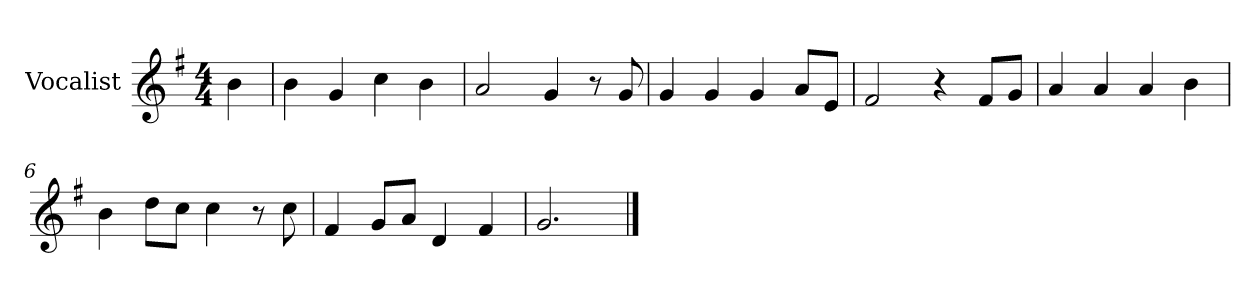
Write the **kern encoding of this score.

**kern
*part1
*staff1
*I"Vocalist
*k[f#]
*G:
*M4/4
=
4b
=1
4b
4g
4cc
4b
=2
2a
4g
8r
8g
=3
4g
4g
4g
8aL
8eJ
=4
2f#
4r
8f#L
8gJ
=5
4a
4a
4a
4b
=6
4b
8ddL
8ccJ
4cc
8r
8cc
=7
4f#
8gL
8aJ
4d
4f#
=8
2.g
==
*-
